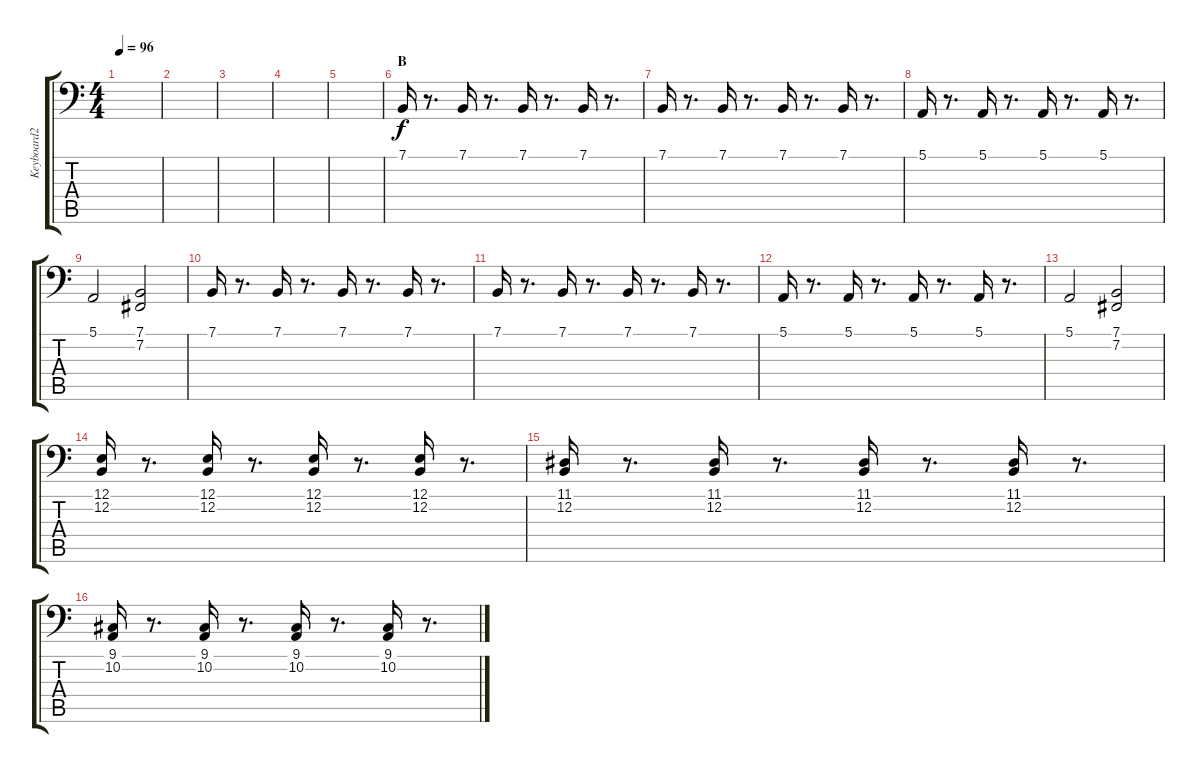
\track ("Keyboard2" "Keyboard2") {instrument brightacousticpiano}
\staff {score tabs}
\tuning (E2 B1 G1 D1 A0 E0) {hide}
\ts (4 4)
\tempo 96
\clef f4
\ks c
|
|
|
|
|
\section ("" "B")
7.1.16 r.8{d} 7.1.16 r.8{d} 7.1.16 r.8{d} 7.1.16 r.8{d} |
7.1.16 r.8{d} 7.1.16 r.8{d} 7.1.16 r.8{d} 7.1.16 r.8{d} |
5.1.16 r.8{d} 5.1.16 r.8{d} 5.1.16 r.8{d} 5.1.16 r.8{d} |
5.1.2 (7.1 7.2).2 |
7.1.16 r.8{d} 7.1.16 r.8{d} 7.1.16 r.8{d} 7.1.16 r.8{d} |
7.1.16 r.8{d} 7.1.16 r.8{d} 7.1.16 r.8{d} 7.1.16 r.8{d} |
5.1.16 r.8{d} 5.1.16 r.8{d} 5.1.16 r.8{d} 5.1.16 r.8{d} |
5.1.2 (7.1 7.2).2 |
(12.1 12.2).16 r.8{d} (12.1 12.2).16 r.8{d} (12.1 12.2).16 r.8{d} (12.1 12.2).16 r.8{d} |
(11.1 12.2).16 r.8{d} (11.1 12.2).16 r.8{d} (11.1 12.2).16 r.8{d} (11.1 12.2).16 r.8{d} |
(9.1 10.2).16 r.8{d} (9.1 10.2).16 r.8{d} (9.1 10.2).16 r.8{d} (9.1 10.2).16 r.8{d}
